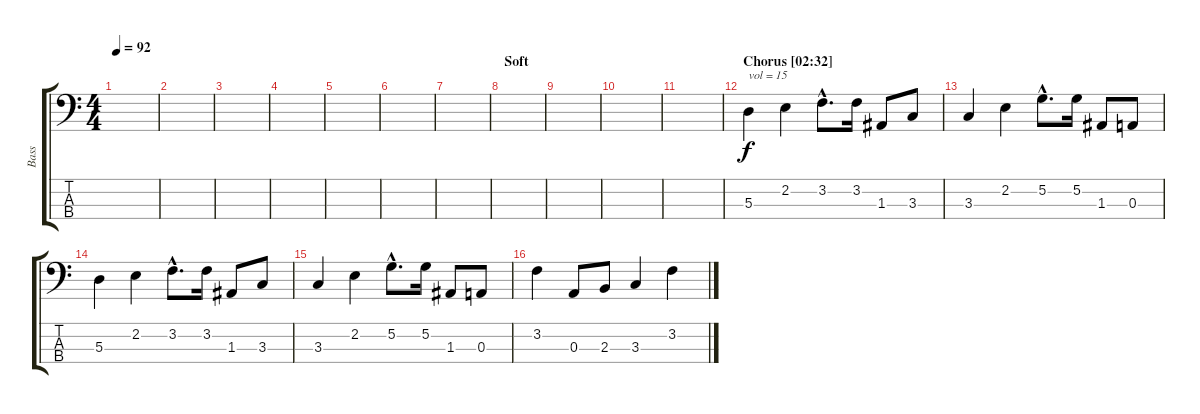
\track ("Bass" "Bass") {instrument electricbassfinger}
\staff {score tabs}
\tuning (G2 D2 A1 E1) {hide}
\ts (4 4)
\tempo 92
\clef f4
\ks c
|
|
|
|
|
|
|
\section ("" "Soft")
|
|
|
|
\section ("" "Chorus [02:32]")
5.3.4{txt "vol = 15" volume 15} 2.2.4 3.2{hac}.8{d} 3.2.16 1.3.8 3.3.8 |
3.3.4 2.2.4 5.2{hac}.8{d} 5.2.16 1.3.8 0.3.8 |
5.3.4 2.2.4 3.2{hac}.8{d} 3.2.16 1.3.8 3.3.8 |
3.3.4 2.2.4 5.2{hac}.8{d} 5.2.16 1.3.8 0.3.8 |
3.2.4 0.3.8 2.3.8 3.3.4 3.2.4
